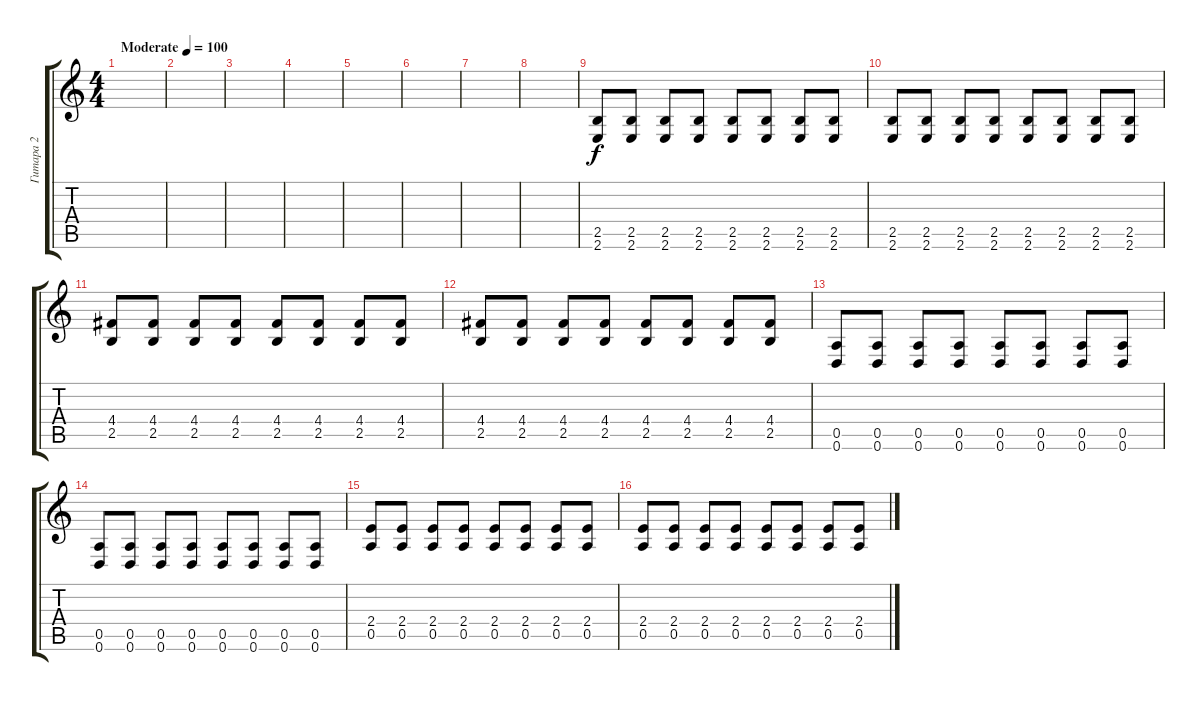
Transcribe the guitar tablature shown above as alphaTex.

\track ("Гитара 2" "Гитара 2") {instrument overdrivenguitar}
\staff {score tabs}
\tuning (E4 B3 G3 D3 A2 D2) {hide}
\ts (4 4)
\tempo (100 "Moderate")
\clef g2
\ks c
|
|
|
|
|
|
|
|
(2.5 2.6).8 (2.5 2.6).8 (2.5 2.6).8 (2.5 2.6).8 (2.5 2.6).8 (2.5 2.6).8 (2.5 2.6).8 (2.5 2.6).8 |
(2.5 2.6).8 (2.5 2.6).8 (2.5 2.6).8 (2.5 2.6).8 (2.5 2.6).8 (2.5 2.6).8 (2.5 2.6).8 (2.5 2.6).8 |
(4.4 2.5).8 (4.4 2.5).8 (4.4 2.5).8 (4.4 2.5).8 (4.4 2.5).8 (4.4 2.5).8 (4.4 2.5).8 (4.4 2.5).8 |
(4.4 2.5).8 (4.4 2.5).8 (4.4 2.5).8 (4.4 2.5).8 (4.4 2.5).8 (4.4 2.5).8 (4.4 2.5).8 (4.4 2.5).8 |
(0.5 0.6).8 (0.5 0.6).8 (0.5 0.6).8 (0.5 0.6).8 (0.5 0.6).8 (0.5 0.6).8 (0.5 0.6).8 (0.5 0.6).8 |
(0.5 0.6).8 (0.5 0.6).8 (0.5 0.6).8 (0.5 0.6).8 (0.5 0.6).8 (0.5 0.6).8 (0.5 0.6).8 (0.5 0.6).8 |
(2.4 0.5).8 (2.4 0.5).8 (2.4 0.5).8 (2.4 0.5).8 (2.4 0.5).8 (2.4 0.5).8 (2.4 0.5).8 (2.4 0.5).8 |
(2.4 0.5).8 (2.4 0.5).8 (2.4 0.5).8 (2.4 0.5).8 (2.4 0.5).8 (2.4 0.5).8 (2.4 0.5).8 (2.4 0.5).8
